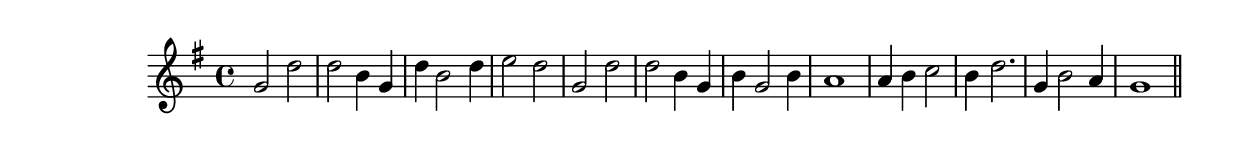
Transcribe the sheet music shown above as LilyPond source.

\version "2.19.49"
%{\header {
  composer = "B. Crowell"
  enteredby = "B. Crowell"
}%}
\score{{\key g \major
\time 4/4
%{\tempo 4=130
%}\relative f' {
  g2 d' | d b4 g | d'4 b2 d4 | e2 d | g, d' | d b4 g | b4 g2 b4 | a1 | a4 b c2 | b4 d2. | g,4 b2 a4 | g1
  \bar "||"
}

}}